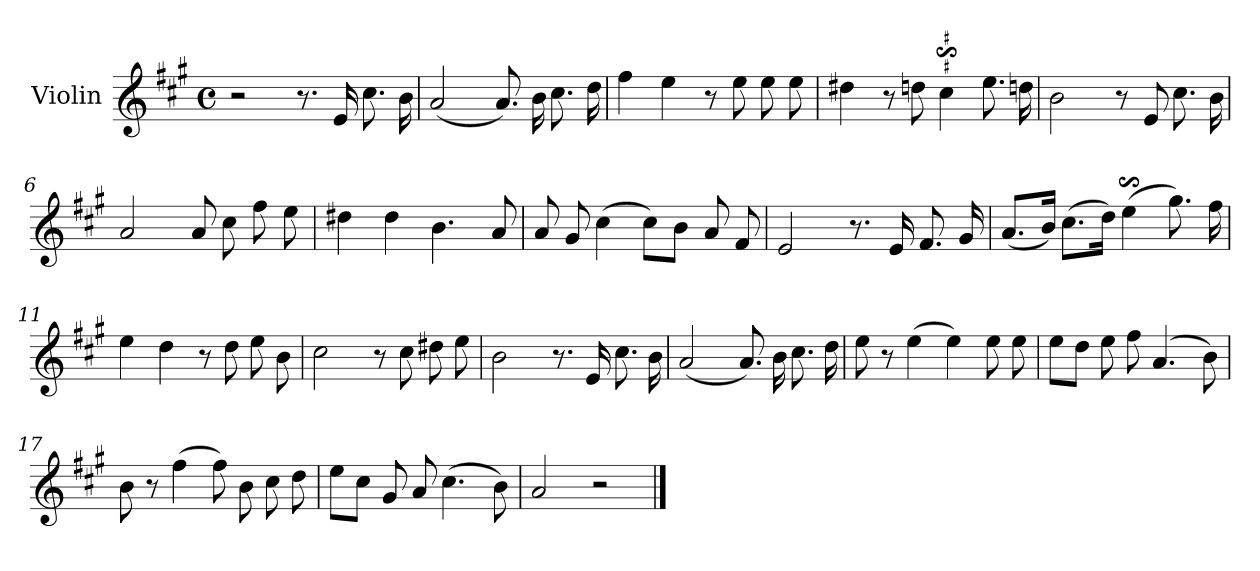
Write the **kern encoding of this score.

**kern	**dynam
*part1	*part1
*staff1	*staff1
*I"Violin	*
*I'Vln.	*
*clefG2	*
*k[f#c#g#]	*
*M4/4	*
*met(c)	*
=1	=1
2r	Andante
8.r	.
16e	.
8.cc#	.
16b	.
=2	=2
(2a	.
8.a)	.
16b	.
8.cc#	.
16dd	.
=3	=3
4ff#	.
4ee	.
8r	.
8ee	.
8ee	.
8ee	.
=4	=4
4dd#X	.
8r	.
8ddn	.
4cc#s$sS	.
8.ee	.
16dd	.
!!LO:LB:g=z
=5	=5
2b	.
8r	.
8e	.
8.cc#	.
16b	.
=6	=6
2a	.
8a	.
8cc#	.
8ff#	.
8ee	.
=7	=7
4dd#X	.
4dd#	.
4.b	.
8a	.
=8	=8
8a	.
8g#	.
(4cc#	.
8cc#L)	.
8bJ	.
8a	.
8f#	.
=9	=9
2e	.
8.r	.
16e	.
8.f#	.
16g#	.
!!LO:LB:g=z
=10	=10
(8.aL	.
16bJk)	.
(8.cc#L	.
16ddJk)	.
(4ees$SS	.
8.gg#)	.
16ff#	.
=11	=11
4ee	.
4dd	.
8r	.
8dd	.
8ee	.
8b	.
=12	=12
2cc#	.
8r	.
8cc#	.
8dd#X	.
8ee	.
=13	=13
2b	.
8.r	.
16e	.
8.cc#	.
16b	.
=14	=14
(2a	.
8.a)	.
16b	.
8.cc#	.
16dd	.
!!LO:LB:g=z
=15	=15
8ee	.
8r	.
(4ee	.
4ee)	.
8ee	.
8ee	.
=16	=16
8eeL	.
8ddJ	.
8ee	.
8ff#	.
(4.a	.
8b)	.
=17	=17
8b	.
8r	.
(4ff#	.
8ff#)	.
8b	.
8cc#	.
8dd	.
=18	=18
8eeL	.
8cc#J	.
8g#	.
8a	.
(4.cc#	.
8b)	.
=19	=19
2a	.
2r	.
==	==
*-	*-
